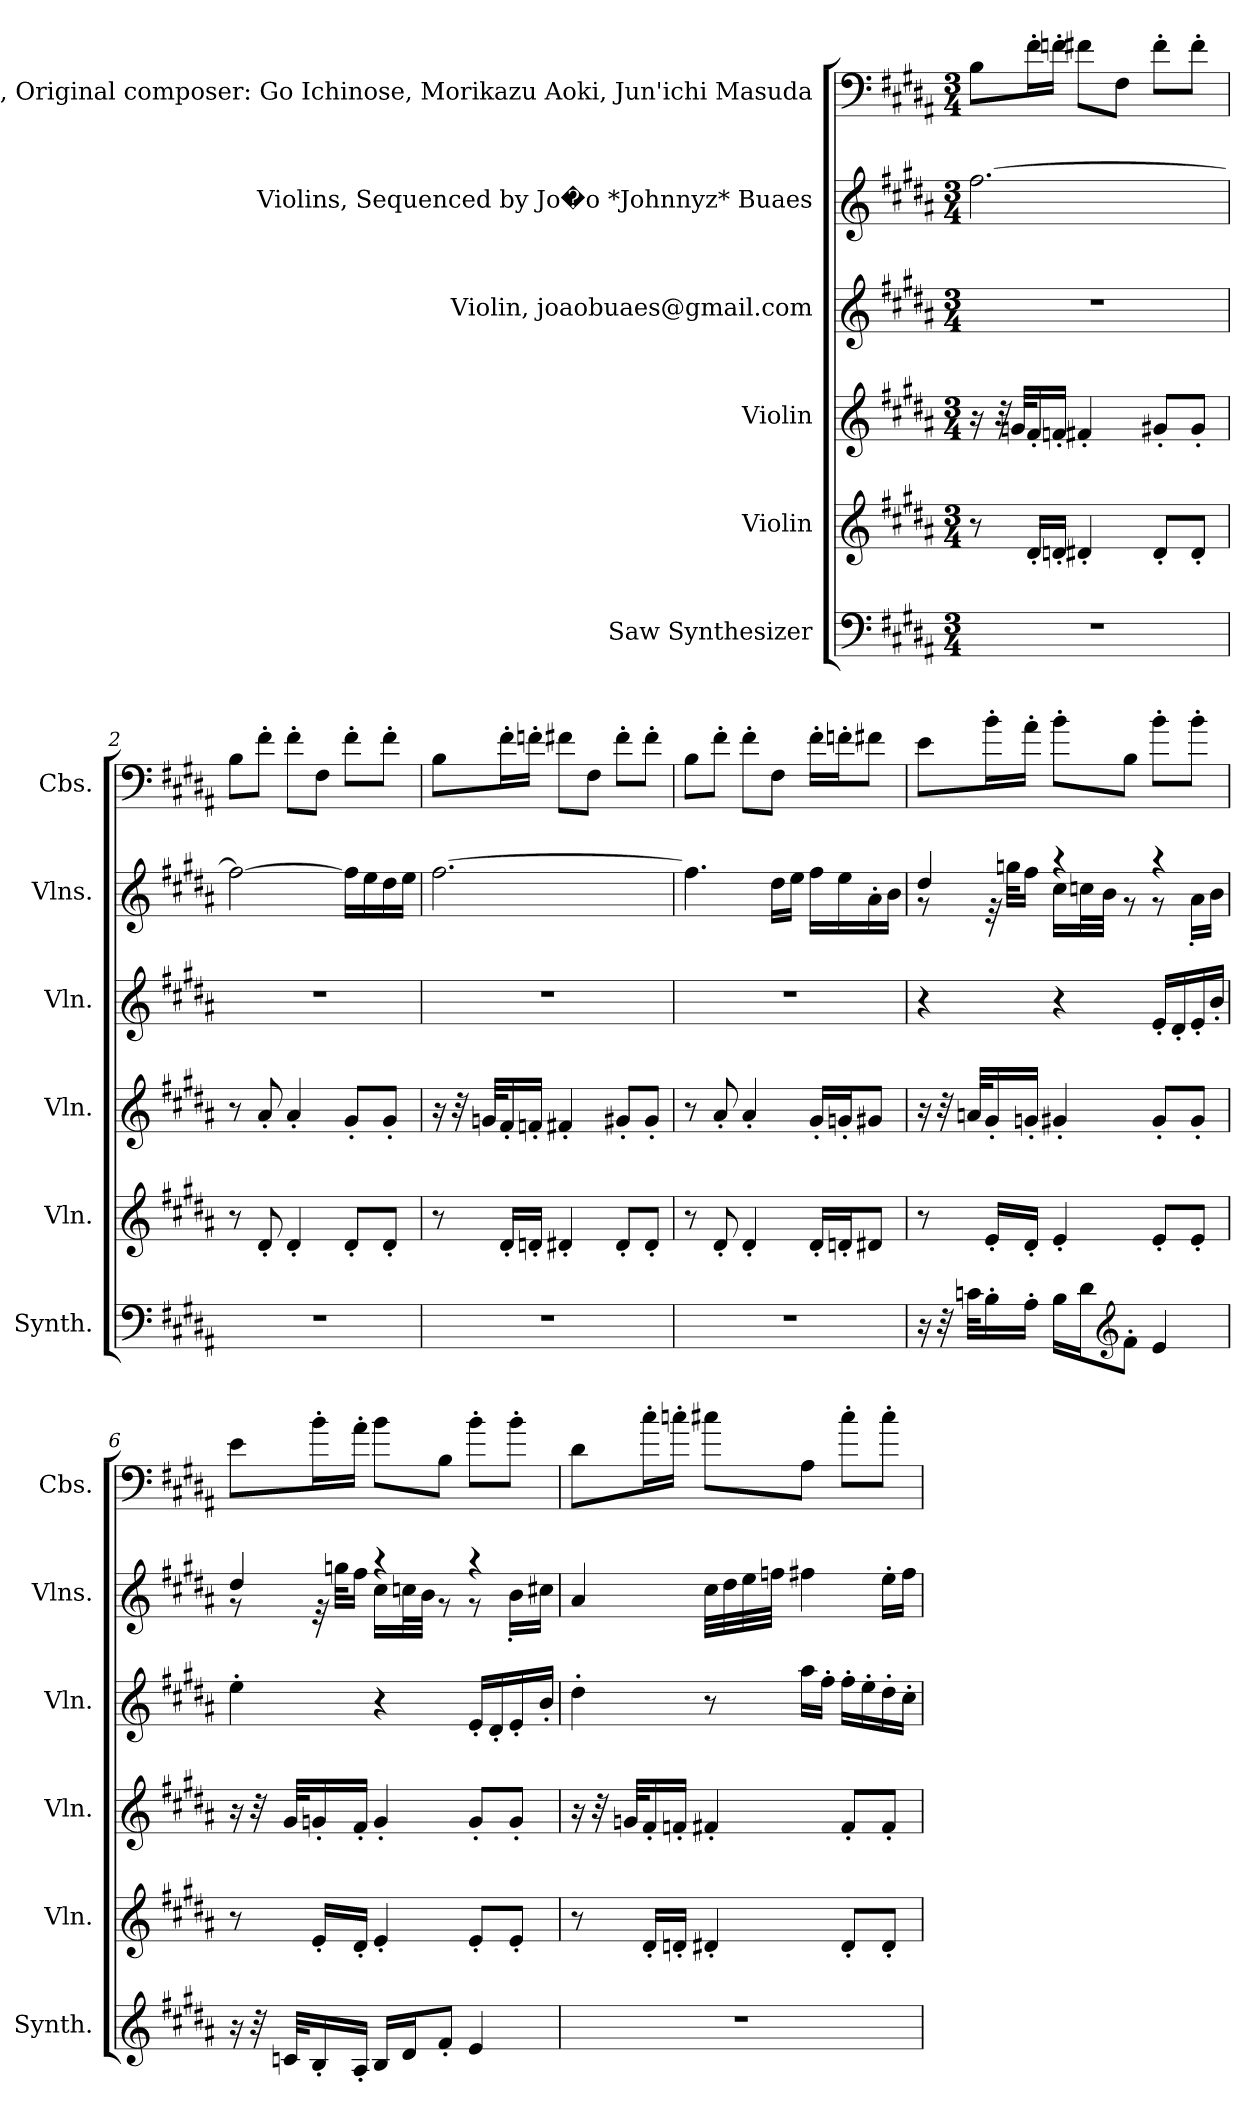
**kern	**kern	**kern	**kern	**kern	**kern
*part6	*part5	*part4	*part3	*part2	*part1
*staff6	*staff5	*staff4	*staff3	*staff2	*staff1
*I"Saw Synthesizer	*I"Violin	*I"Violin	*I"Violin, joaobuaes@gmail.com	*I"Violins, Sequenced by Jo�o *Johnnyz* Buaes	*I"Contrabasses, Original composer: Go Ichinose, Morikazu Aoki, Jun'ichi Masuda
*I'Synth.	*I'Vln.	*I'Vln.	*I'Vln.	*I'Vlns.	*I'Cbs.
*clefF4	*clefG2	*clefG2	*clefG2	*clefG2	*clefF4
*	*	*	*	*	*ITrd7c12
*k[f#c#g#d#a#]	*k[f#c#g#d#a#]	*k[f#c#g#d#a#]	*k[f#c#g#d#a#]	*k[f#c#g#d#a#]	*k[f#c#g#d#a#]
*M3/4	*M3/4	*M3/4	*M3/4	*M3/4	*M3/4
*MM80	*MM80	*MM80	*MM80	*MM80	*MM80
=1	=1	=1	=1	=1	=1
2.r	8r	16r	2.r	[2.ff#\	8BB\L
.	.	32r	.	.	.
.	.	32gn/KLL	.	.	.
.	16d#'/LL	16f#'/	.	.	16F#'\L
.	16dn'/JJ	16fn'/JJ	.	.	16Fn'\JJ
*	*	*	*	*	*MM92
.	4d#X'/	4f#X'/	.	.	8F#X\L
.	.	.	.	.	8FF#\J
.	8d#'/L	8g#X'/L	.	.	8F#'\L
.	8d#'/J	8g#'/J	.	.	8F#'\J
!!LO:LB:g=z
=2	=2	=2	=2	=2	=2
2.r	8r	8r	2.r	2ff#\_	8BB\L
.	8d#'/	8a#'/	.	.	8F#'\J
.	4d#'/	4a#'/	.	.	8F#'\L
.	.	.	.	.	8FF#\J
.	8d#'/L	8g#'/L	.	16ff#\LL]	8F#'\L
.	.	.	.	16ee\	.
.	8d#'/J	8g#'/J	.	16dd#\	8F#'\J
.	.	.	.	16ee\JJ	.
=3	=3	=3	=3	=3	=3
*	*	*	*	*	*MM80
2.r	8r	16r	2.r	[2.ff#\	8BB\L
.	.	32r	.	.	.
.	.	32gn/KLL	.	.	.
.	16d#'/LL	16f#'/	.	.	16F#'\L
.	16dn'/JJ	16fn'/JJ	.	.	16Fn'\JJ
.	4d#X'/	4f#X'/	.	.	8F#X\L
*	*	*	*	*	*MM92
.	.	.	.	.	8FF#\J
.	8d#'/L	8g#X'/L	.	.	8F#'\L
.	8d#'/J	8g#'/J	.	.	8F#'\J
=4	=4	=4	=4	=4	=4
2.r	8r	8r	2.r	4.ff#\]	8BB\L
.	8d#'/	8a#'/	.	.	8F#'\J
.	4d#'/	4a#'/	.	.	8F#'\L
.	.	.	.	16dd#\LL	8FF#\J
.	.	.	.	16ee\JJ	.
.	16d#'/LL	16g#'/LL	.	16ff#\LL	16F#'\LL
.	16dn'/J	16gn'/J	.	16ee\	16Fn'\J
.	8d#X/J	8g#X/J	.	16a#'\	8F#X\J
.	.	.	.	16b\JJ	.
!!LO:PB:g=z
=5	=5	=5	=5	=5	=5
*	*	*	*	*^	*
16r	8r	16r	4r	4dd#/	8r	8E\L
32r	.	32r	.	.	.	.
32cn\KLL	.	32an/KLL	.	.	.	.
16B'\	16e'/LL	16g#'/	.	.	32r	16B'\L
.	.	.	.	.	32ggn\KLL	.
16A#'\JJ	16d#'/JJ	16gn'/JJ	.	.	16ff#\JJ	16A#'\JJ
16B\LL	4e'/	4g#X'/	4r	4r	16cc#\LL	8B'\L
16d#\J	.	.	.	.	32ccn\L	.
.	.	.	.	.	32b\JJJ	.
*clefG2	*	*	*	*	*	*
8f#'\J	.	.	.	.	8r	8BB\J
4e/	8e'/L	8g#'/L	16e'/LL	4r	8r	8B'\L
.	.	.	16d#'/	.	.	.
.	8e'/J	8g#'/J	16e'/	.	16a#'\LL	8B'\J
.	.	.	16b'/JJ	.	16b\JJ	.
=6	=6	=6	=6	=6	=6	=6
16r	8r	16r	4ee'\	4dd#/	8r	8E\L
32r	.	32r	.	.	.	.
32cn/KLL	.	32g#/KLL	.	.	.	.
16B'/	16e'/LL	16gn'/	.	.	32r	16B'\L
.	.	.	.	.	32ggn\KLL	.
16A#'/JJ	16d#'/JJ	16f#'/JJ	.	.	16ff#\JJ	16A#'\JJ
16B/LL	4e'/	4g'/	4r	4r	16cc#\LL	8B\L
16d#/J	.	.	.	.	32ccn\L	.
.	.	.	.	.	32b\JJJ	.
8f#'/J	.	.	.	.	8r	8BB\J
4e/	8e'/L	8g'/L	16e'/LL	4r	8r	8B'\L
.	.	.	16d#'/	.	.	.
.	8e'/J	8g'/J	16e'/	.	16b'\LL	8B'\J
.	.	.	16b'/JJ	.	16cc#X\JJ	.
*	*	*	*	*v	*v	*
!!LO:LB:g=z
=7	=7	=7	=7	=7	=7
2.r	8r	16r	4dd#'\	4a#/	8D#\L
.	.	32r	.	.	.
.	.	32gn/KLL	.	.	.
.	16d#'/LL	16f#'/	.	.	16c#'\L
.	16dn'/JJ	16fn'/JJ	.	.	16cn'\JJ
.	4d#X'/	4f#X'/	8r	32cc#\LLL	8c#X\L
.	.	.	.	32dd#\	.
.	.	.	.	32ee\	.
.	.	.	.	32ffn\JJJ	.
.	.	.	16aa#\LL	4ff#X\	8AA#\J
.	.	.	16ff#'\JJ	.	.
.	8d#'/L	8f#'/L	16ff#'\LL	.	8c#'\L
.	.	.	16ee'\	.	.
.	8d#'/J	8f#'/J	16dd#'\	16ee'\LL	8c#'\J
.	.	.	16cc#'\JJ	16ff#\JJ	.
=	=	=	=	=	=
*-	*-	*-	*-	*-	*-
